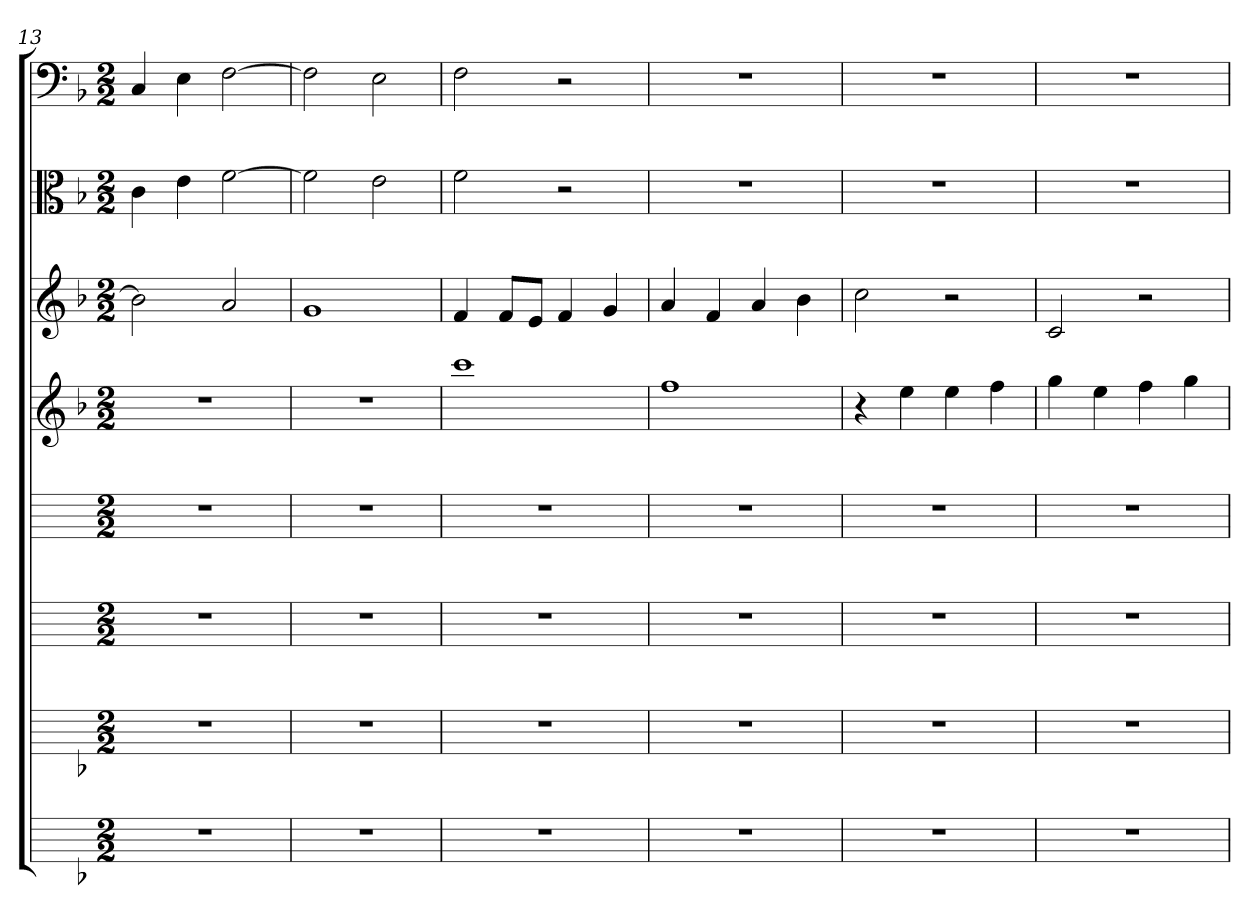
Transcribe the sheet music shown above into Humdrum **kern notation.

**kern	**kern	**kern	**kern	**kern	**kern	**kern	**kern
*part8	*part7	*part6	*part5	*part4	*part3	*part2	*part1
*staff8	*staff7	*staff6	*staff5	*staff4	*staff3	*staff2	*staff1
*	*	*	*	*	*	*clefC3	*clefF4
*k[b-]	*k[b-]	*k[]	*k[]	*k[b-]	*k[b-]	*k[b-]	*k[b-]
*F:	*F:	*	*	*F:	*F:	*F:	*F:
*M2/2	*M2/2	*M2/2	*M2/2	*M2/2	*M2/2	*M2/2	*M2/2
=13	=13	=13	=13	=13	=13	=13	=13
1r	1r	1r	1r	1r	2b-]	4c	4C
.	.	.	.	.	.	4e	4E
.	.	.	.	.	2a	[2f	[2F
=14	=14	=14	=14	=14	=14	=14	=14
1r	1r	1r	1r	1r	1g	2f]	2F]
.	.	.	.	.	.	2e	2E
=15	=15	=15	=15	=15	=15	=15	=15
1r	1r	1r	1r	1ccc	4f	2f	2F
.	.	.	.	.	8fL	.	.
.	.	.	.	.	8eJ	.	.
.	.	.	.	.	4f	2r	2r
.	.	.	.	.	4g	.	.
=16	=16	=16	=16	=16	=16	=16	=16
1r	1r	1r	1r	1ff	4a	1r	1r
.	.	.	.	.	4f	.	.
.	.	.	.	.	4a	.	.
.	.	.	.	.	4b-	.	.
=17	=17	=17	=17	=17	=17	=17	=17
1r	1r	1r	1r	4r	2cc	1r	1r
.	.	.	.	4ee	.	.	.
.	.	.	.	4ee	2r	.	.
.	.	.	.	4ff	.	.	.
=18	=18	=18	=18	=18	=18	=18	=18
1r	1r	1r	1r	4gg	2c	1r	1r
.	.	.	.	4ee	.	.	.
.	.	.	.	4ff	2r	.	.
.	.	.	.	4gg	.	.	.
=	=	=	=	=	=	=	=
*-	*-	*-	*-	*-	*-	*-	*-
